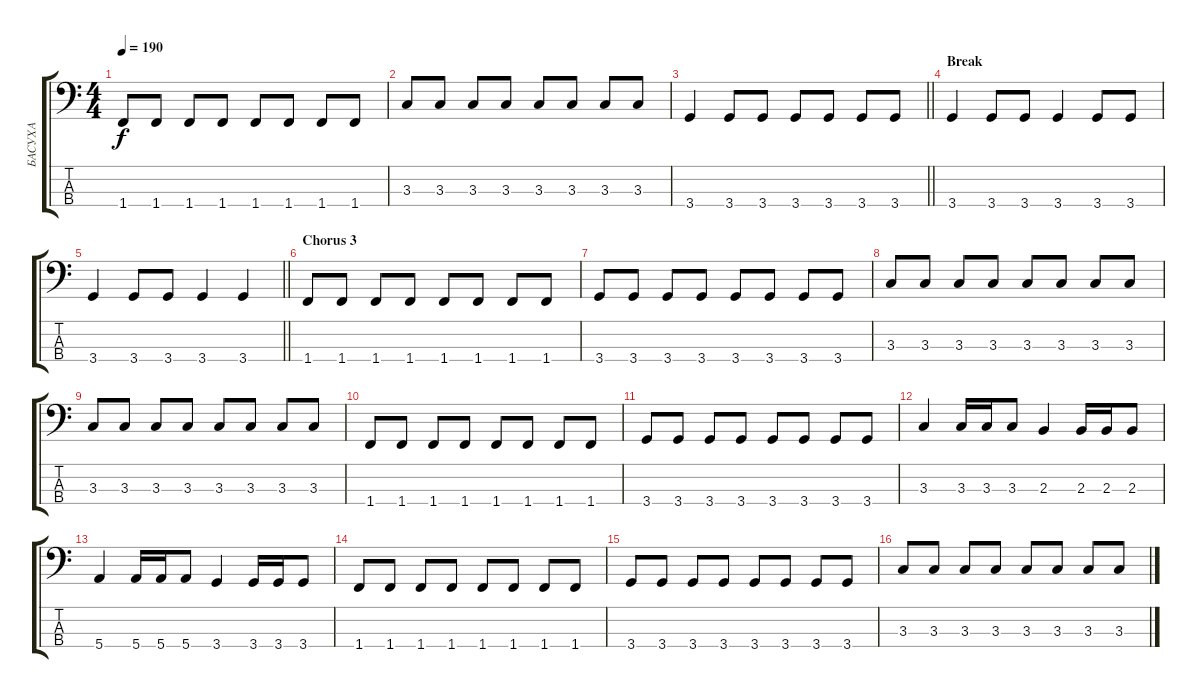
\track ("БАСУХА" "БАСУХА") {instrument electricbasspick}
\staff {score tabs}
\tuning (G2 D2 A1 E1) {hide}
\ts (4 4)
\tempo 190
\clef f4
\ks c
1.4.8{dy f} 1.4.8 1.4.8 1.4.8 1.4.8 1.4.8 1.4.8 1.4.8 |
3.3.8 3.3.8 3.3.8 3.3.8 3.3.8 3.3.8 3.3.8 3.3.8 |
\barLineRight lightlight
3.4.4 3.4.8 3.4.8 3.4.8 3.4.8 3.4.8 3.4.8 |
\section ("" "Break")
3.4.4 3.4.8 3.4.8 3.4.4 3.4.8 3.4.8 |
\barLineRight lightlight
3.4.4 3.4.8 3.4.8 3.4.4 3.4.4 |
\section ("" "Chorus 3")
1.4.8 1.4.8 1.4.8 1.4.8 1.4.8 1.4.8 1.4.8 1.4.8 |
3.4.8 3.4.8 3.4.8 3.4.8 3.4.8 3.4.8 3.4.8 3.4.8 |
3.3.8 3.3.8 3.3.8 3.3.8 3.3.8 3.3.8 3.3.8 3.3.8 |
3.3.8 3.3.8 3.3.8 3.3.8 3.3.8 3.3.8 3.3.8 3.3.8 |
1.4.8 1.4.8 1.4.8 1.4.8 1.4.8 1.4.8 1.4.8 1.4.8 |
3.4.8 3.4.8 3.4.8 3.4.8 3.4.8 3.4.8 3.4.8 3.4.8 |
3.3.4 3.3.16 3.3.16 3.3.8 2.3.4 2.3.16 2.3.16 2.3.8 |
5.4.4 5.4.16 5.4.16 5.4.8 3.4.4 3.4.16 3.4.16 3.4.8 |
1.4.8 1.4.8 1.4.8 1.4.8 1.4.8 1.4.8 1.4.8 1.4.8 |
3.4.8 3.4.8 3.4.8 3.4.8 3.4.8 3.4.8 3.4.8 3.4.8 |
3.3.8 3.3.8 3.3.8 3.3.8 3.3.8 3.3.8 3.3.8 3.3.8
